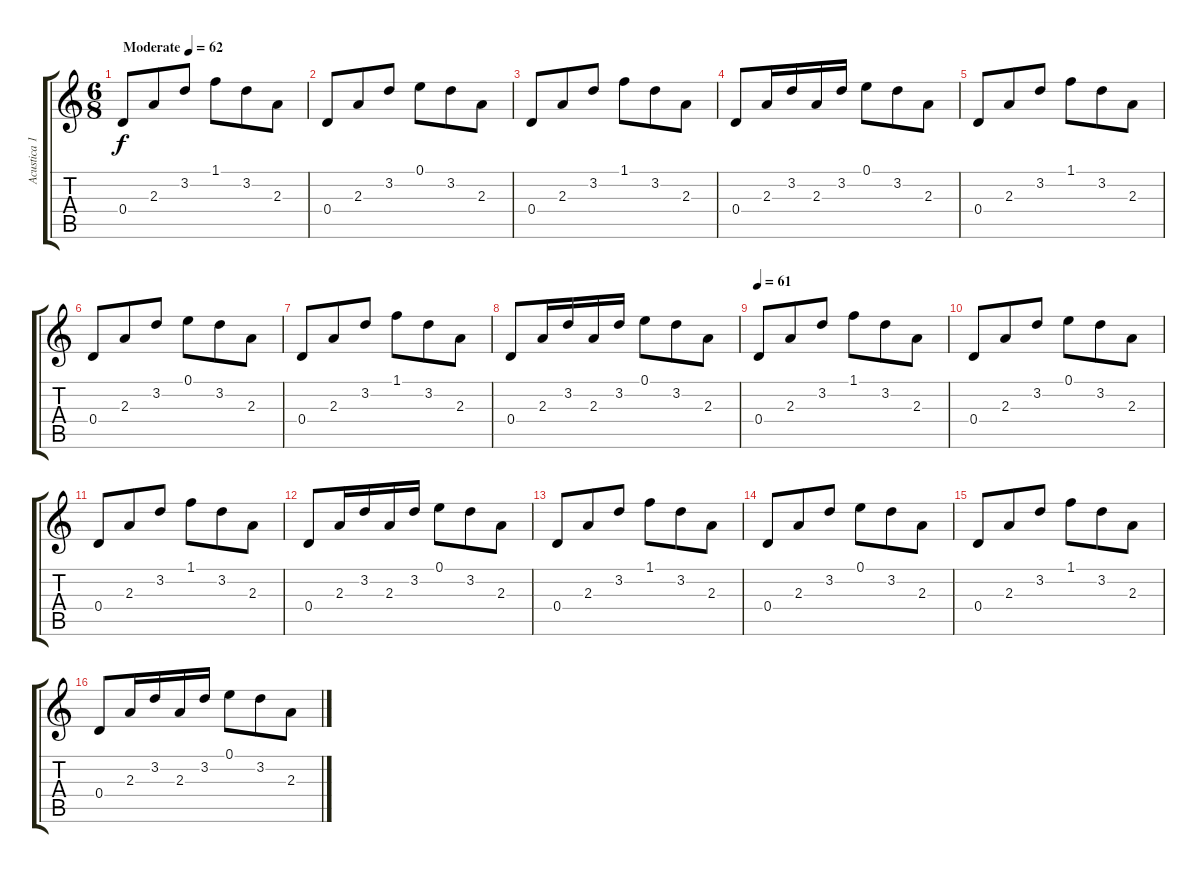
\track ("Acustica 1" "Acustica 1") {instrument acousticguitarnylon}
\staff {score tabs}
\tuning (E4 B3 G3 D3 A2 E2) {hide}
\ts (6 8)
\tempo (62 "Moderate")
\clef g2
\ks c
0.4.8{dy f instrument acousticguitarnylon} 2.3.8 3.2.8 1.1.8 3.2.8 2.3.8 |
0.4.8 2.3.8 3.2.8 0.1.8 3.2.8 2.3.8 |
0.4.8 2.3.8 3.2.8 1.1.8 3.2.8 2.3.8 |
0.4.8 2.3.16 3.2.16 2.3.16 3.2.16 0.1.8 3.2.8 2.3.8 |
0.4.8 2.3.8 3.2.8 1.1.8 3.2.8 2.3.8 |
0.4.8 2.3.8 3.2.8 0.1.8 3.2.8 2.3.8 |
0.4.8 2.3.8 3.2.8 1.1.8 3.2.8 2.3.8 |
0.4.8 2.3.16 3.2.16 2.3.16 3.2.16 0.1.8 3.2.8 2.3.8 |
\tempo 61
0.4.8 2.3.8 3.2.8 1.1.8 3.2.8 2.3.8 |
0.4.8 2.3.8 3.2.8 0.1.8 3.2.8 2.3.8 |
0.4.8 2.3.8 3.2.8 1.1.8 3.2.8 2.3.8 |
0.4.8 2.3.16 3.2.16 2.3.16 3.2.16 0.1.8 3.2.8 2.3.8 |
0.4.8 2.3.8 3.2.8 1.1.8 3.2.8 2.3.8 |
0.4.8 2.3.8 3.2.8 0.1.8 3.2.8 2.3.8 |
0.4.8 2.3.8 3.2.8 1.1.8 3.2.8 2.3.8 |
0.4.8 2.3.16 3.2.16 2.3.16 3.2.16 0.1.8 3.2.8 2.3.8
